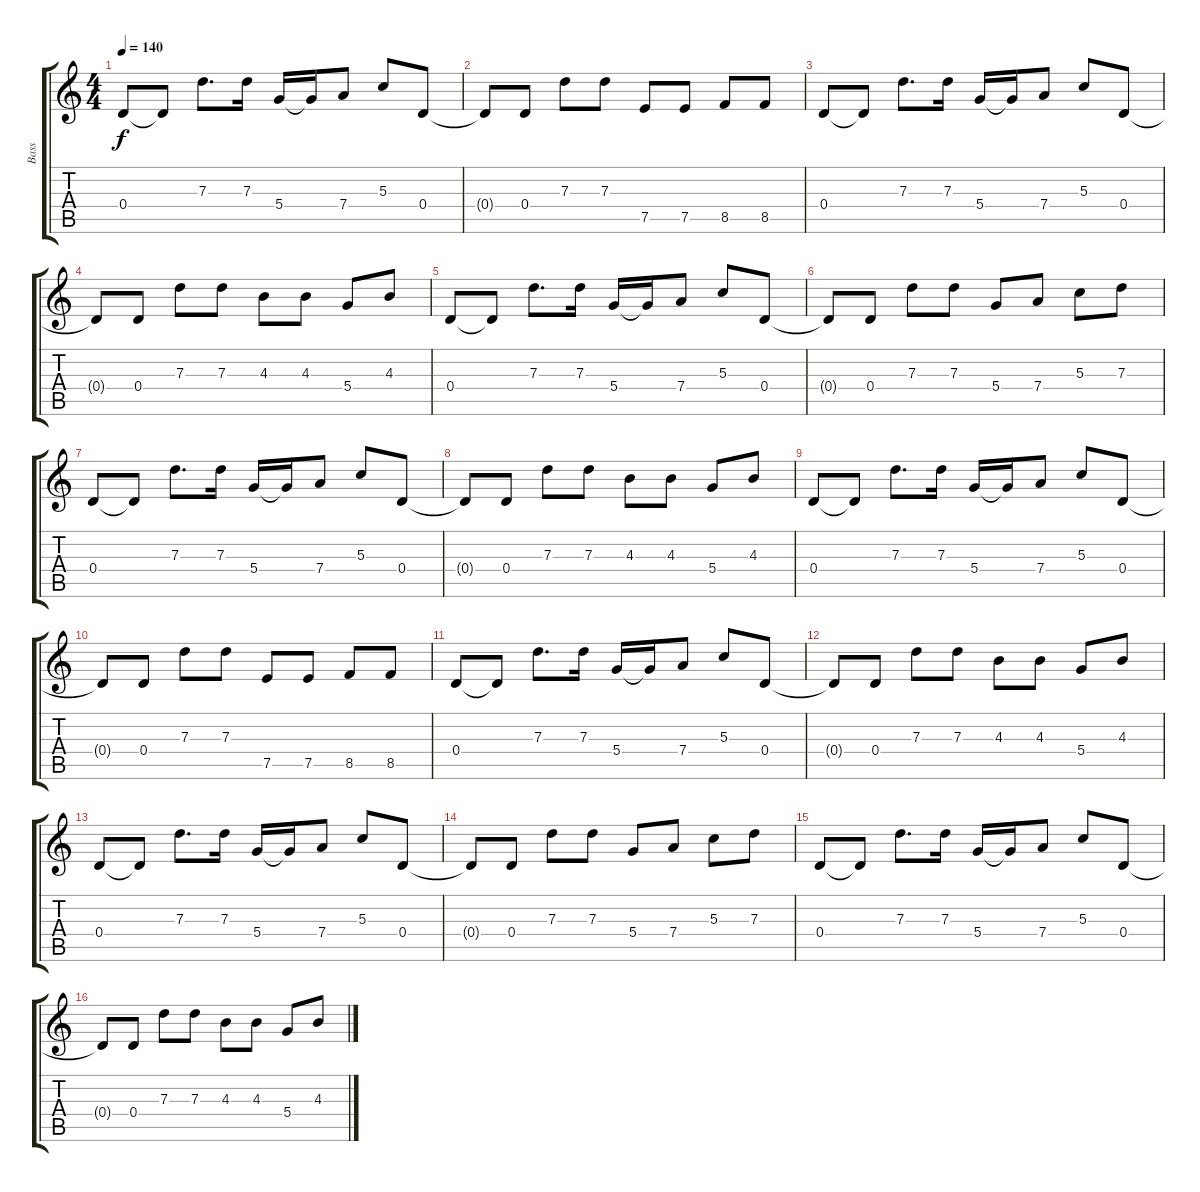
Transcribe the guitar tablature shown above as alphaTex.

\track ("Bass" "Bass") {instrument electricbassfinger}
\staff {score tabs}
\tuning (E4 B3 G3 D3 A2 E2) {hide}
\ts (4 4)
\tempo 140
\clef g2
\ks c
0.4.8{dy f} 0.4{t}.8 7.3.8{d} 7.3.16 5.4.16 5.4{t}.16 7.4.8 5.3.8 0.4.8 |
0.4{t}.8 0.4.8 7.3.8 7.3.8 7.5.8 7.5.8 8.5.8 8.5.8 |
0.4.8 0.4{t}.8 7.3.8{d} 7.3.16 5.4.16 5.4{t}.16 7.4.8 5.3.8 0.4.8 |
0.4{t}.8 0.4.8 7.3.8 7.3.8 4.3.8 4.3.8 5.4.8 4.3.8 |
0.4.8 0.4{t}.8 7.3.8{d} 7.3.16 5.4.16 5.4{t}.16 7.4.8 5.3.8 0.4.8 |
0.4{t}.8 0.4.8 7.3.8 7.3.8 5.4.8 7.4.8 5.3.8 7.3.8 |
0.4.8 0.4{t}.8 7.3.8{d} 7.3.16 5.4.16 5.4{t}.16 7.4.8 5.3.8 0.4.8 |
0.4{t}.8 0.4.8 7.3.8 7.3.8 4.3.8 4.3.8 5.4.8 4.3.8 |
0.4.8 0.4{t}.8 7.3.8{d} 7.3.16 5.4.16 5.4{t}.16 7.4.8 5.3.8 0.4.8 |
0.4{t}.8 0.4.8 7.3.8 7.3.8 7.5.8 7.5.8 8.5.8 8.5.8 |
0.4.8 0.4{t}.8 7.3.8{d} 7.3.16 5.4.16 5.4{t}.16 7.4.8 5.3.8 0.4.8 |
0.4{t}.8 0.4.8 7.3.8 7.3.8 4.3.8 4.3.8 5.4.8 4.3.8 |
0.4.8 0.4{t}.8 7.3.8{d} 7.3.16 5.4.16 5.4{t}.16 7.4.8 5.3.8 0.4.8 |
0.4{t}.8 0.4.8 7.3.8 7.3.8 5.4.8 7.4.8 5.3.8 7.3.8 |
0.4.8 0.4{t}.8 7.3.8{d} 7.3.16 5.4.16 5.4{t}.16 7.4.8 5.3.8 0.4.8 |
0.4{t}.8 0.4.8 7.3.8 7.3.8 4.3.8 4.3.8 5.4.8 4.3.8
